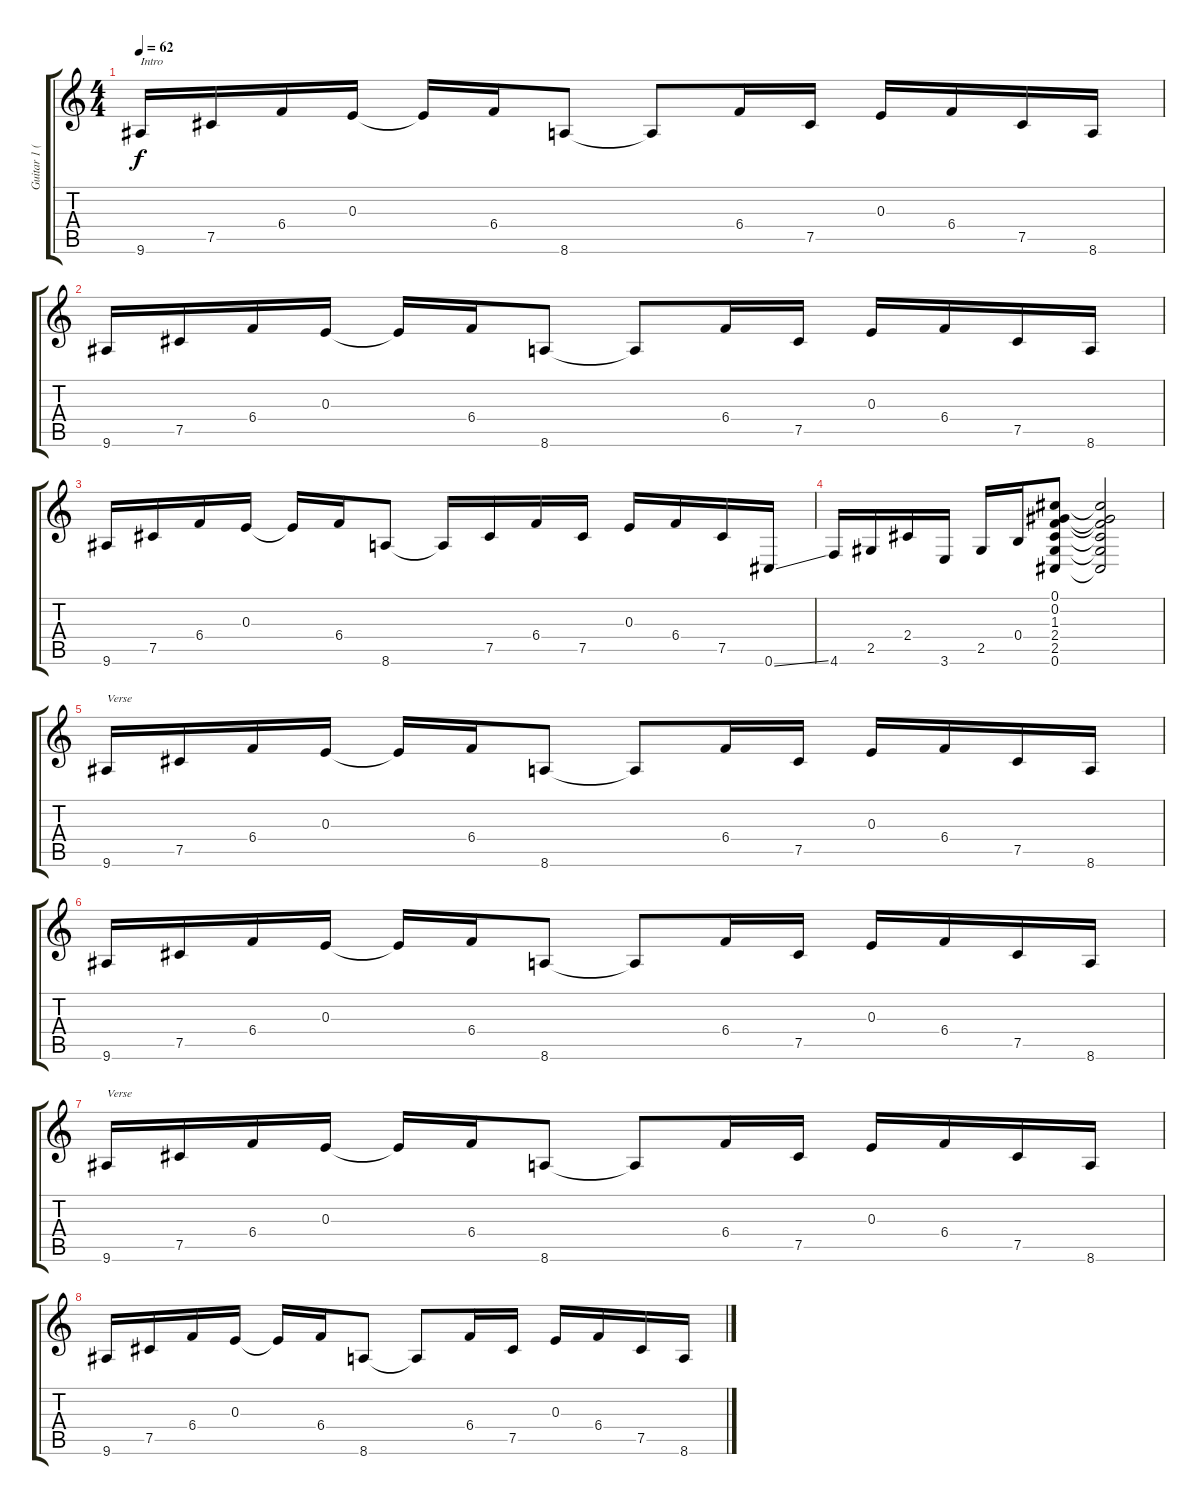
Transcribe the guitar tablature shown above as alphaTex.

\track ("Guitar 1 (clean)" "Guitar 1 (") {instrument acousticguitarsteel}
\staff {score tabs}
\tuning (Db4 Ab3 E3 B2 Gb2 Db2) {hide}
\ts (4 4)
\tempo 62
\clef g2
\ks c
9.6.16{txt "Intro" dy f instrument acousticguitarsteel} 7.5.16 6.4.16 0.3.16 0.3{t}.16 6.4.16 8.6.8 8.6{t}.8 6.4.16 7.5.16 0.3.16 6.4.16 7.5.16 8.6.16 |
9.6.16 7.5.16 6.4.16 0.3.16 0.3{t}.16 6.4.16 8.6.8 8.6{t}.8 6.4.16 7.5.16 0.3.16 6.4.16 7.5.16 8.6.16 |
9.6.16 7.5.16 6.4.16 0.3.16 0.3{t}.16 6.4.16 8.6.8 8.6{t}.16 7.5.16 6.4.16 7.5.16 0.3.16 6.4.16 7.5.16 0.6{ss}.16 |
4.6.16 2.5.16 2.4.16 3.6.16 2.5.16 0.4.16 (0.1 0.2 1.3 2.4 2.5 0.6).8 (0.1{t} 0.2{t} 1.3{t} 2.4{t} 2.5{t} 0.6{t}).2 |
9.6.16{txt "Verse"} 7.5.16 6.4.16 0.3.16 0.3{t}.16 6.4.16 8.6.8 8.6{t}.8 6.4.16 7.5.16 0.3.16 6.4.16 7.5.16 8.6.16 |
9.6.16 7.5.16 6.4.16 0.3.16 0.3{t}.16 6.4.16 8.6.8 8.6{t}.8 6.4.16 7.5.16 0.3.16 6.4.16 7.5.16 8.6.16 |
9.6.16{txt "Verse"} 7.5.16 6.4.16 0.3.16 0.3{t}.16 6.4.16 8.6.8 8.6{t}.8 6.4.16 7.5.16 0.3.16 6.4.16 7.5.16 8.6.16 |
9.6.16 7.5.16 6.4.16 0.3.16 0.3{t}.16 6.4.16 8.6.8 8.6{t}.8 6.4.16 7.5.16 0.3.16 6.4.16 7.5.16 8.6.16
